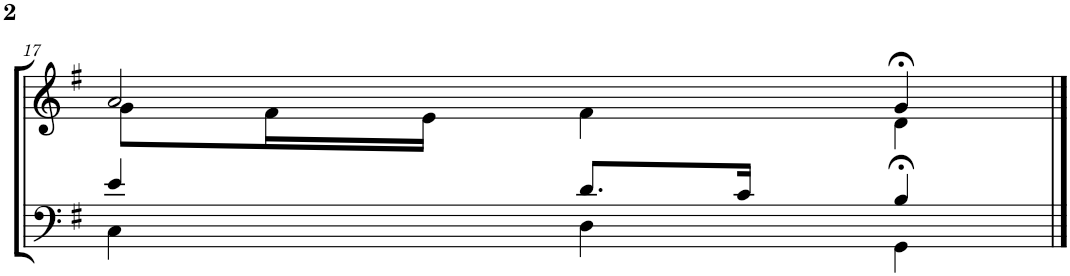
**kern	**kern
*part2	*part1
*staff2	*staff1
*I"Tenor/Baß	*I"Sopran/Alt
!!LO:PB:g=z
*clefF4	*clefG2
*k[f#]	*k[f#]
*M4/4	*M4/4
=17	=17
*^	*^
4e/	4C\	2a/	8g\L
.	.	.	16f#\L
.	.	.	16e\JJ
8.d/L	4D\	.	4f#\
16c/Jk	.	.	.
4B/	4GG>\	4g>/	4d\
*v	*v	*	*
*	*v	*v
==	==
*-	*-
